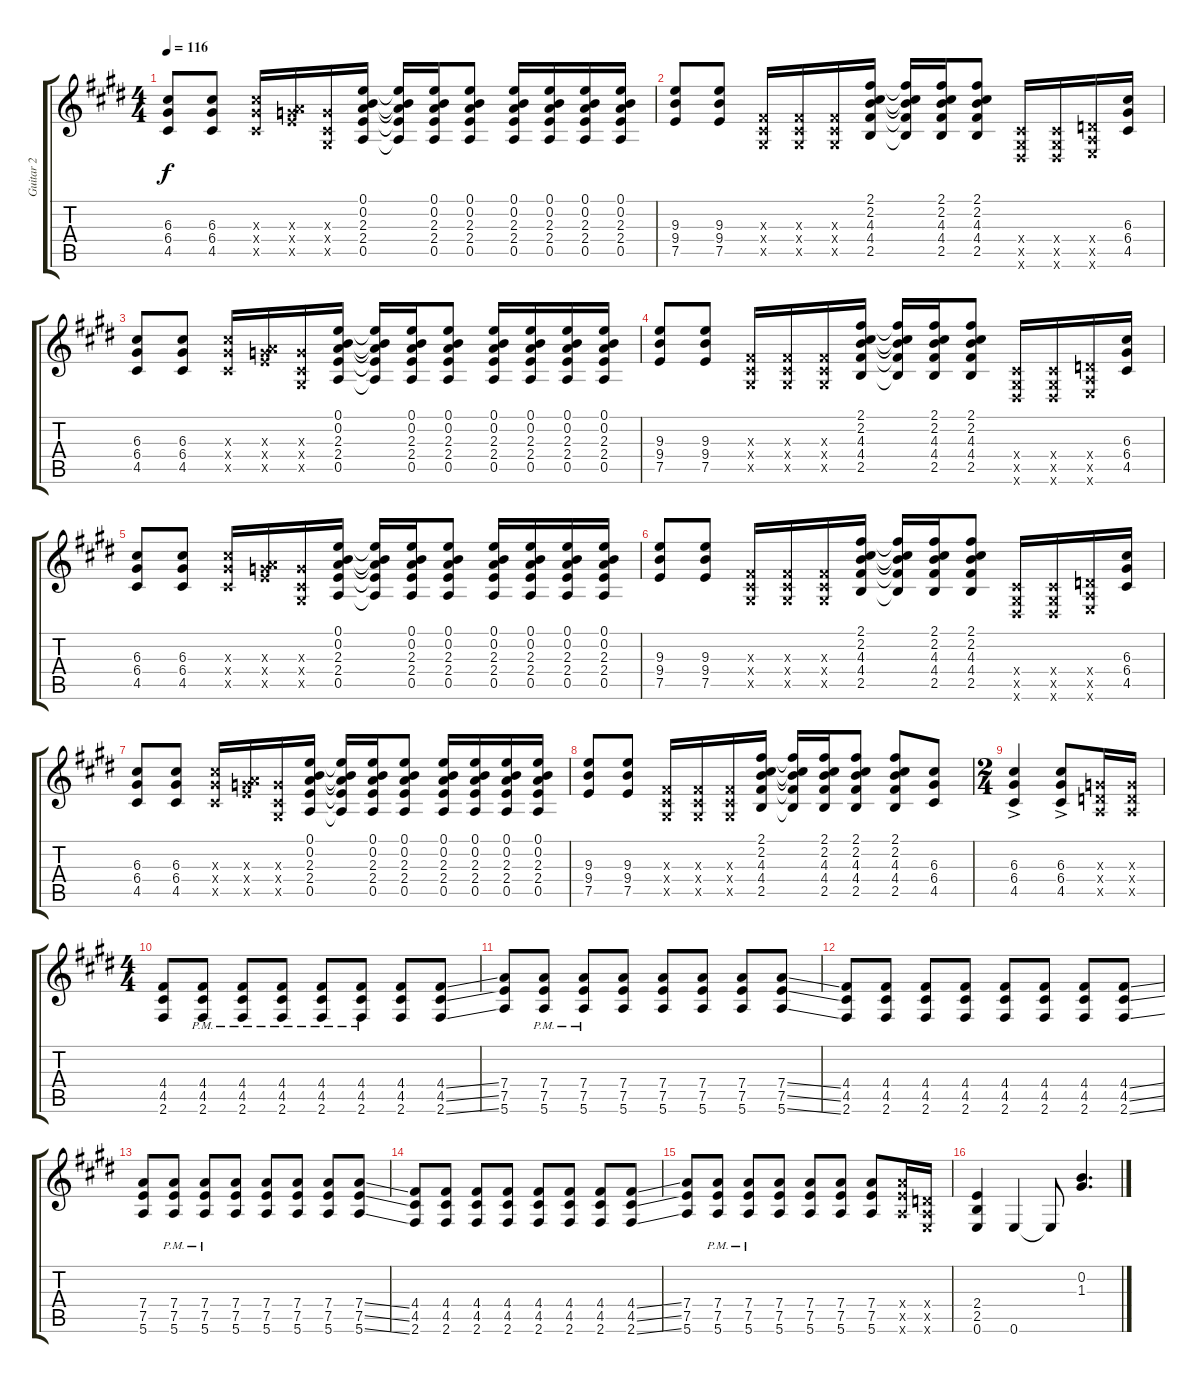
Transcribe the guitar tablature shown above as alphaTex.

\track ("Guitar 2" "Guitar 2") {instrument distortionguitar}
\staff {score tabs}
\tuning (E4 B3 G3 D3 A2 E2) {hide}
\ts (4 4)
\tempo 116
\clef g2
\ks e
(6.3 6.4 4.5).8{dy f} (6.3 6.4 4.5).8 (6.3{x} 6.4{x} 4.5{x}).16 (0.3{x} 7.4{x} 7.5{x}).16 (0.3{x} -1.4{x} -1.5{x}).16 (0.1 0.2 2.3 2.4 0.5).16 (0.1{t} 0.2{t} 2.3{t} 2.4{t} 0.5{t}).16 (0.1 0.2 2.3 2.4 0.5).16 (0.1 0.2 2.3 2.4 0.5).8 (0.1 0.2 2.3 2.4 0.5).16 (0.1 0.2 2.3 2.4 0.5).16 (0.1 0.2 2.3 2.4 0.5).16 (0.1 0.2 2.3 2.4 0.5).16 |
(9.3 9.4 7.5).8 (9.3 9.4 7.5).8 (-1.3{x} -1.4{x} -1.5{x}).16 (-1.3{x} -1.4{x} -1.5{x}).16 (-1.3{x} -1.4{x} -1.5{x}).16 (2.1 2.2 4.3 4.4 2.5).16 (2.1{t} 2.2{t} 4.3{t} 4.4{t} 2.5{t}).16 (2.1 2.2 4.3 4.4 2.5).16 (2.1 2.2 4.3 4.4 2.5).8 (-1.4{x} -1.5{x} -1.6{x}).16 (-1.4{x} -1.5{x} -1.6{x}).16 (0.4{x} 0.5{x} 0.6{x}).16 (6.3 6.4 4.5).16 |
(6.3 6.4 4.5).8 (6.3 6.4 4.5).8 (6.3{x} 6.4{x} 4.5{x}).16 (0.3{x} 7.4{x} 7.5{x}).16 (0.3{x} -1.4{x} -1.5{x}).16 (0.1 0.2 2.3 2.4 0.5).16 (0.1{t} 0.2{t} 2.3{t} 2.4{t} 0.5{t}).16 (0.1 0.2 2.3 2.4 0.5).16 (0.1 0.2 2.3 2.4 0.5).8 (0.1 0.2 2.3 2.4 0.5).16 (0.1 0.2 2.3 2.4 0.5).16 (0.1 0.2 2.3 2.4 0.5).16 (0.1 0.2 2.3 2.4 0.5).16 |
(9.3 9.4 7.5).8 (9.3 9.4 7.5).8 (-1.3{x} -1.4{x} -1.5{x}).16 (-1.3{x} -1.4{x} -1.5{x}).16 (-1.3{x} -1.4{x} -1.5{x}).16 (2.1 2.2 4.3 4.4 2.5).16 (2.1{t} 2.2{t} 4.3{t} 4.4{t} 2.5{t}).16 (2.1 2.2 4.3 4.4 2.5).16 (2.1 2.2 4.3 4.4 2.5).8 (-1.4{x} -1.5{x} -1.6{x}).16 (-1.4{x} -1.5{x} -1.6{x}).16 (0.4{x} 0.5{x} 0.6{x}).16 (6.3 6.4 4.5).16 |
(6.3 6.4 4.5).8 (6.3 6.4 4.5).8 (6.3{x} 6.4{x} 4.5{x}).16 (0.3{x} 7.4{x} 7.5{x}).16 (0.3{x} -1.4{x} -1.5{x}).16 (0.1 0.2 2.3 2.4 0.5).16 (0.1{t} 0.2{t} 2.3{t} 2.4{t} 0.5{t}).16 (0.1 0.2 2.3 2.4 0.5).16 (0.1 0.2 2.3 2.4 0.5).8 (0.1 0.2 2.3 2.4 0.5).16 (0.1 0.2 2.3 2.4 0.5).16 (0.1 0.2 2.3 2.4 0.5).16 (0.1 0.2 2.3 2.4 0.5).16 |
(9.3 9.4 7.5).8 (9.3 9.4 7.5).8 (-1.3{x} -1.4{x} -1.5{x}).16 (-1.3{x} -1.4{x} -1.5{x}).16 (-1.3{x} -1.4{x} -1.5{x}).16 (2.1 2.2 4.3 4.4 2.5).16 (2.1{t} 2.2{t} 4.3{t} 4.4{t} 2.5{t}).16 (2.1 2.2 4.3 4.4 2.5).16 (2.1 2.2 4.3 4.4 2.5).8 (-1.4{x} -1.5{x} -1.6{x}).16 (-1.4{x} -1.5{x} -1.6{x}).16 (0.4{x} 0.5{x} 0.6{x}).16 (6.3 6.4 4.5).16 |
(6.3 6.4 4.5).8 (6.3 6.4 4.5).8 (6.3{x} 6.4{x} 4.5{x}).16 (0.3{x} 7.4{x} 7.5{x}).16 (0.3{x} -1.4{x} -1.5{x}).16 (0.1 0.2 2.3 2.4 0.5).16 (0.1{t} 0.2{t} 2.3{t} 2.4{t} 0.5{t}).16 (0.1 0.2 2.3 2.4 0.5).16 (0.1 0.2 2.3 2.4 0.5).8 (0.1 0.2 2.3 2.4 0.5).16 (0.1 0.2 2.3 2.4 0.5).16 (0.1 0.2 2.3 2.4 0.5).16 (0.1 0.2 2.3 2.4 0.5).16 |
(9.3 9.4 7.5).8 (9.3 9.4 7.5).8 (-1.3{x} -1.4{x} -1.5{x}).16 (-1.3{x} -1.4{x} -1.5{x}).16 (-1.3{x} -1.4{x} -1.5{x}).16 (2.1 2.2 4.3 4.4 2.5).16 (2.1{t} 2.2{t} 4.3{t} 4.4{t} 2.5{t}).16 (2.1 2.2 4.3 4.4 2.5).16 (2.1 2.2 4.3 4.4 2.5).8 (2.1 2.2 4.3 4.4 2.5).8 (6.3 6.4 4.5).8 |
\ts (2 4)
(6.3{ac} 6.4{ac} 4.5{ac}).4 (6.3{ac} 6.4{ac} 4.5{ac}).8 (0.3{x} 0.4{x} 0.5{x}).16 (0.3{x} 0.4{x} 0.5{x}).16 |
\ts (4 4)
(4.4 4.5 2.6).8 (4.4{pm} 4.5{pm} 2.6{pm}).8 (4.4{pm} 4.5{pm} 2.6{pm}).8 (4.4{pm} 4.5{pm} 2.6{pm}).8 (4.4{pm} 4.5{pm} 2.6{pm}).8 (4.4{pm} 4.5{pm} 2.6{pm}).8 (4.4 4.5 2.6).8 (4.4{ss} 4.5{ss} 2.6{ss}).8 |
(7.4 7.5 5.6).8 (7.4{pm} 7.5{pm} 5.6{pm}).8 (7.4{pm} 7.5{pm} 5.6{pm}).8 (7.4 7.5 5.6).8 (7.4 7.5 5.6).8 (7.4 7.5 5.6).8 (7.4 7.5 5.6).8 (7.4{ss} 7.5{ss} 5.6{ss}).8 |
(4.4 4.5 2.6).8 (4.4 4.5 2.6).8 (4.4 4.5 2.6).8 (4.4 4.5 2.6).8 (4.4 4.5 2.6).8 (4.4 4.5 2.6).8 (4.4 4.5 2.6).8 (4.4{ss} 4.5{ss} 2.6{ss}).8 |
(7.4 7.5 5.6).8 (7.4{pm} 7.5{pm} 5.6{pm}).8 (7.4{pm} 7.5{pm} 5.6{pm}).8 (7.4 7.5 5.6).8 (7.4 7.5 5.6).8 (7.4 7.5 5.6).8 (7.4 7.5 5.6).8 (7.4{ss} 7.5{ss} 5.6{ss}).8 |
(4.4 4.5 2.6).8 (4.4 4.5 2.6).8 (4.4 4.5 2.6).8 (4.4 4.5 2.6).8 (4.4 4.5 2.6).8 (4.4 4.5 2.6).8 (4.4 4.5 2.6).8 (4.4{ss} 4.5{ss} 2.6{ss}).8 |
(7.4 7.5 5.6).8 (7.4{pm} 7.5{pm} 5.6{pm}).8 (7.4{pm} 7.5{pm} 5.6{pm}).8 (7.4 7.5 5.6).8 (7.4 7.5 5.6).8 (7.4 7.5 5.6).8 (7.4 7.5 5.6).8 (7.4{x} 7.5{x} 5.6{x}).16 (0.4{x} 0.5{x} 0.6{x}).16 |
(2.4 2.5 0.6).4 0.6.4 0.6{t}.8 (0.2 1.3).4{d}
